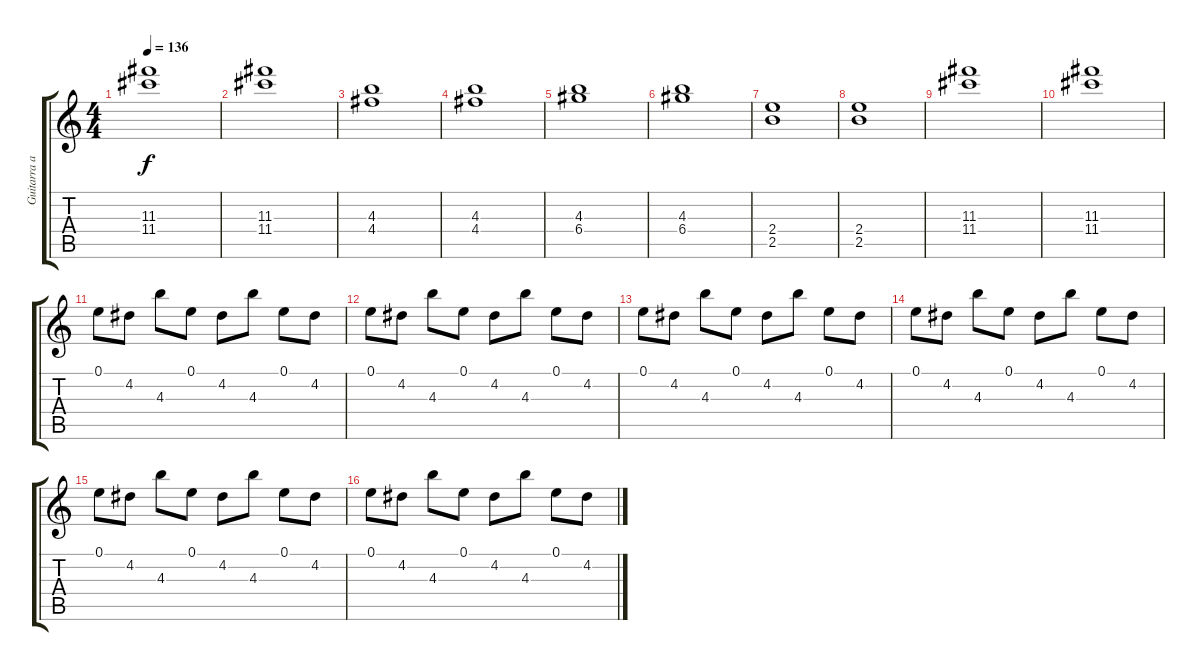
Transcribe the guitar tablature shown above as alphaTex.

\track ("Guitarra armonizada" "Guitarra a") {instrument distortionguitar}
\staff {score tabs}
\tuning (E4 B3 G4 D4 A3 E3) {hide}
\ts (4 4)
\tempo 136
\clef g2
\ks c
(11.3 11.4).1{dy f} |
(11.3 11.4).1 |
(4.3 4.4).1 |
(4.3 4.4).1 |
(4.3 6.4).1 |
(4.3 6.4).1 |
(2.4 2.5).1 |
(2.4 2.5).1 |
(11.3 11.4).1 |
(11.3 11.4).1 |
0.1.8 4.2.8 4.3.8 0.1.8 4.2.8 4.3.8 0.1.8 4.2.8 |
0.1.8 4.2.8 4.3.8 0.1.8 4.2.8 4.3.8 0.1.8 4.2.8 |
0.1.8 4.2.8 4.3.8 0.1.8 4.2.8 4.3.8 0.1.8 4.2.8 |
0.1.8 4.2.8 4.3.8 0.1.8 4.2.8 4.3.8 0.1.8 4.2.8 |
0.1.8 4.2.8 4.3.8 0.1.8 4.2.8 4.3.8 0.1.8 4.2.8 |
0.1.8 4.2.8 4.3.8 0.1.8 4.2.8 4.3.8 0.1.8 4.2.8
